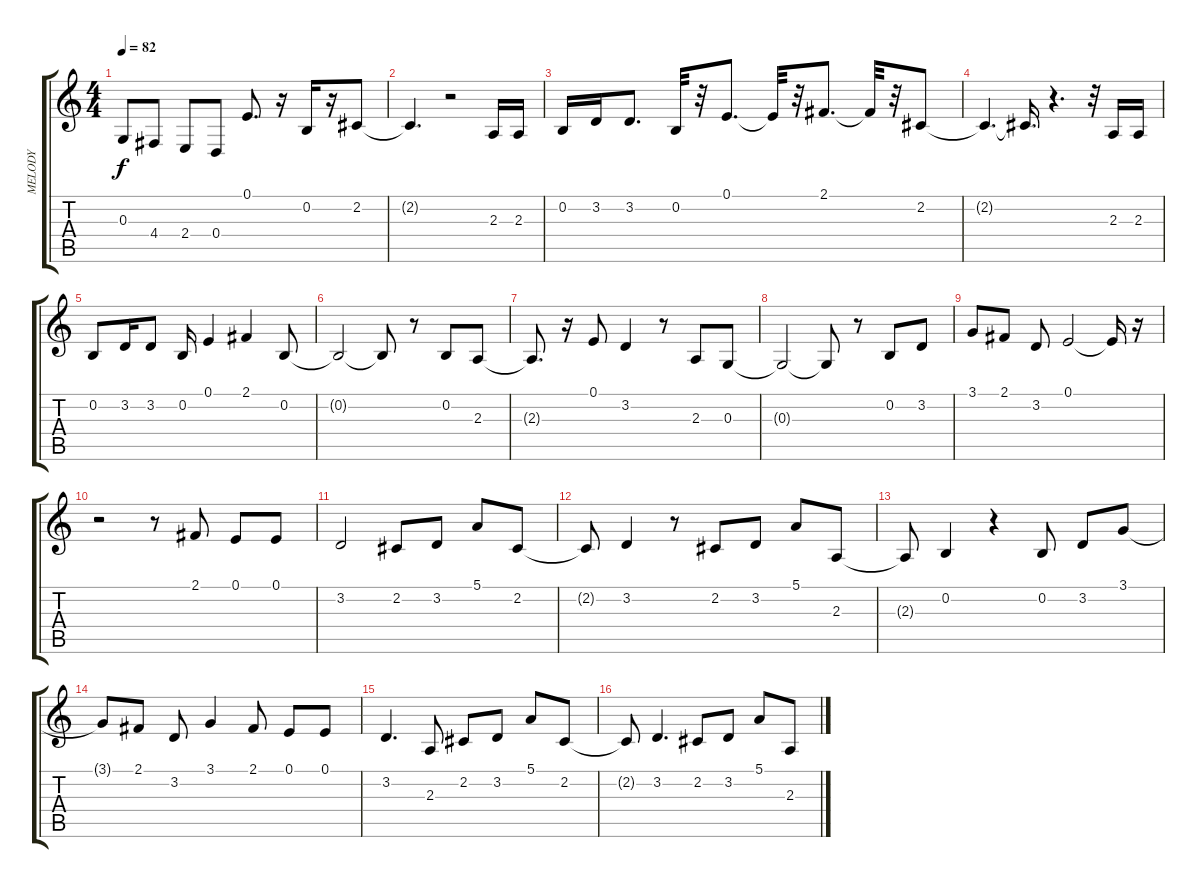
\track ("MELODY" "MELODY") {instrument fx5brightness}
\staff {score tabs}
\tuning (E4 B3 G3 D3 A2 E2) {hide}
\ts (4 4)
\tempo 82
\clef g2
\ks c
0.3.8{dy f} 4.4.8 2.4.8 0.4.8 0.1.8{d} r.16 0.2.16 r.16 2.2.8 |
2.2{t}.4{d} r.2 2.3.16 2.3.16 |
0.2.16 3.2.16 3.2.8{d} 0.2.32 r.32 0.1.8{d} 0.1{t}.32 r.32 2.1.8{d} 2.1{t}.32 r.32 2.2.8 |
2.2{t}.4{d} 2.2{t}.16{d} r.4{d} r.32 2.3.16 2.3.16 |
0.2.8 3.2.16 3.2.8 0.2.16 0.1.4 2.1.4 0.2.8 |
0.2{t}.2 0.2{t}.8 r.8 0.2.8 2.3.8 |
2.3{t}.8{d} r.16 0.1.8 3.2.4 r.8 2.3.8 0.3.8 |
0.3{t}.2 0.3{t}.8 r.8 0.2.8 3.2.8 |
3.1.8 2.1.8 3.2.8 0.1.2 0.1{t}.16 r.16 |
r.2 r.8 2.1.8 0.1.8 0.1.8 |
3.2.2 2.2.8 3.2.8 5.1.8 2.2.8 |
2.2{t}.8 3.2.4 r.8 2.2.8 3.2.8 5.1.8 2.3.8 |
2.3{t}.8 0.2.4 r.4 0.2.8 3.2.8 3.1.8 |
3.1{t}.8 2.1.8 3.2.8 3.1.4 2.1.8 0.1.8 0.1.8 |
3.2.4{d} 2.3.8 2.2.8 3.2.8 5.1.8 2.2.8 |
2.2{t}.8 3.2.4{d} 2.2.8 3.2.8 5.1.8 2.3.8
